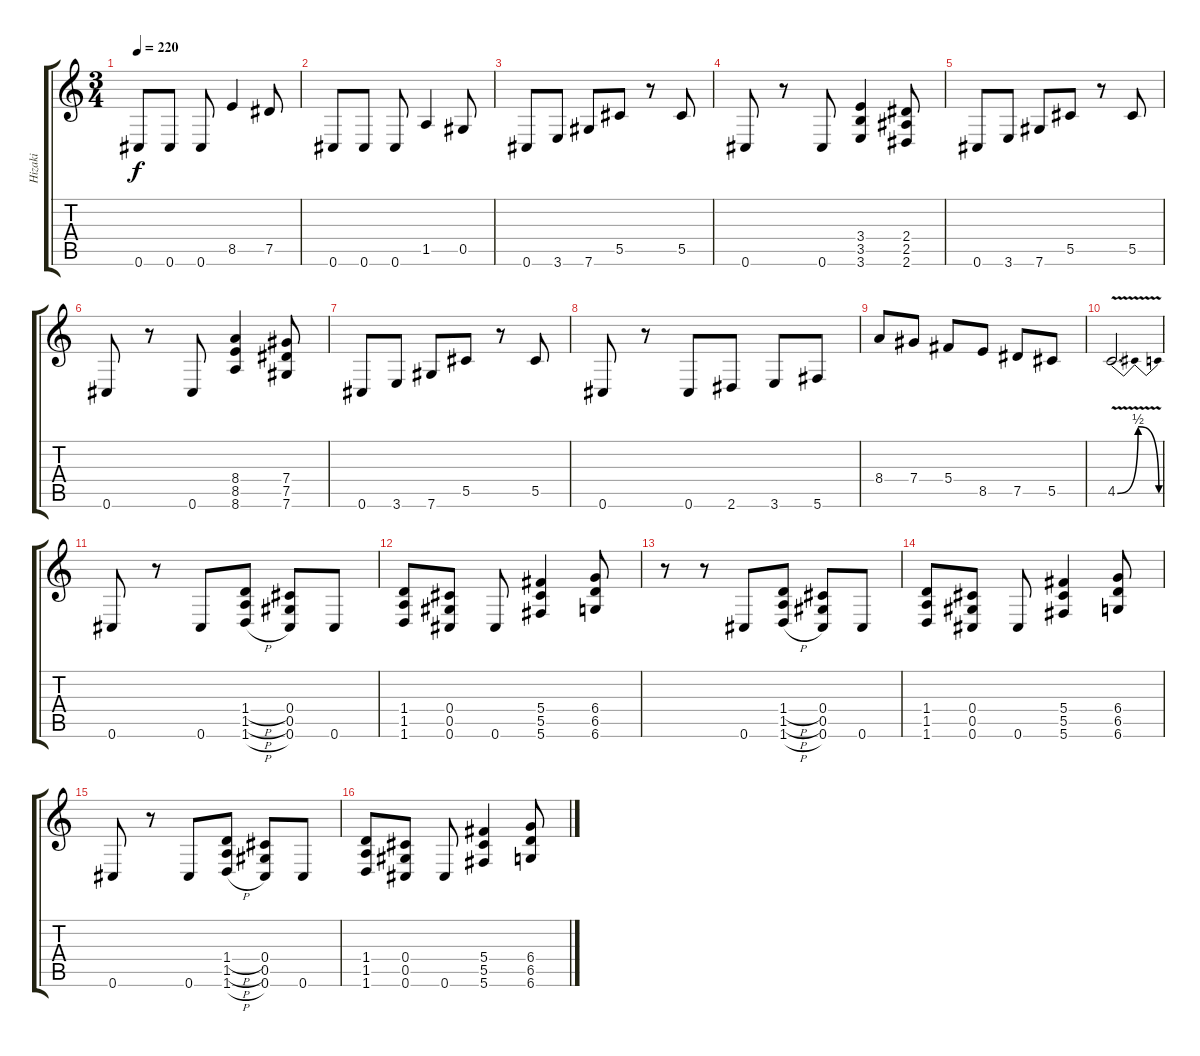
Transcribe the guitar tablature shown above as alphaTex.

\track ("Hizaki" "Hizaki") {instrument distortionguitar}
\staff {score tabs}
\tuning (Eb4 Bb3 Gb3 Db3 Ab2 Db2) {hide}
\ts (3 4)
\tempo 220
\clef g2
\ks c
0.6.8{dy f} 0.6.8 0.6.8 8.5.4 7.5.8 |
0.6.8 0.6.8 0.6.8 1.5.4 0.5.8 |
0.6.8 3.6.8 7.6.8 5.5.8 r.8 5.5.8 |
0.6.8 r.8 0.6.8 (3.4 3.5 3.6).4 (2.4 2.5 2.6).8 |
0.6.8 3.6.8 7.6.8 5.5.8 r.8 5.5.8 |
0.6.8 r.8 0.6.8 (8.4 8.5 8.6).4 (7.4 7.5 7.6).8 |
0.6.8 3.6.8 7.6.8 5.5.8 r.8 5.5.8 |
0.6.8 r.8 0.6.8 2.6.8 3.6.8 5.6.8 |
8.4.8 7.4.8 5.4.8 8.5.8 7.5.8 5.5.8 |
4.5{be (bendrelease 0 0 20 2 30 2 60 0) v}.2{d} |
0.6.8 r.8 0.6.8 (1.4{h} 1.5{h} 1.6{h}).8 (0.4 0.5 0.6).8 0.6.8 |
(1.4 1.5 1.6).8 (0.4 0.5 0.6).8 0.6.8 (5.4 5.5 5.6).4 (6.4 6.5 6.6).8 |
r.8 r.8 0.6.8 (1.4{h} 1.5{h} 1.6{h}).8 (0.4 0.5 0.6).8 0.6.8 |
(1.4 1.5 1.6).8 (0.4 0.5 0.6).8 0.6.8 (5.4 5.5 5.6).4 (6.4 6.5 6.6).8 |
0.6.8 r.8 0.6.8 (1.4{h} 1.5{h} 1.6{h}).8 (0.4 0.5 0.6).8 0.6.8 |
(1.4 1.5 1.6).8 (0.4 0.5 0.6).8 0.6.8 (5.4 5.5 5.6).4 (6.4 6.5 6.6).8
